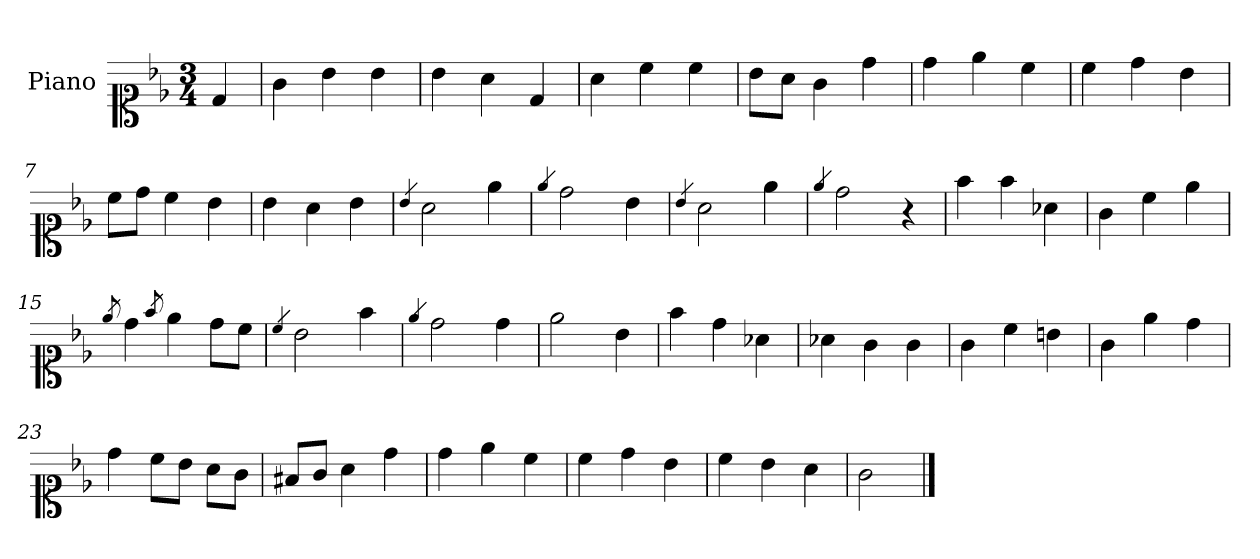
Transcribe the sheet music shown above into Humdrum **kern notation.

**kern
*part1
*staff1
*I"Piano
*I'Pno.
*clefC1
*k[b-e-]
*M3/4
=
4d/
=1
4g\
4b-\
4b-\
=2
4b-\
4a\
4d/
=3
4a\
4cc\
4cc\
=4
8b-\L
8a\J
4g\
4dd\
=5
4dd\
4ee-\
4cc\
=6
4cc\
4dd\
4b-\
=7
8cc\L
8dd\J
4cc\
4b-\
=8
4b-\
4a\
4b-\
=9
4qb-/
2a\
4ee-\
=10
4qee-/
2dd\
4b-\
!!LO:LB:g=z
=11
4qb-/
2a\
4ee-\
=12
4qee-/
2dd\
4r
=13
4ff\
4ff\
4a-X\
=14
4g\
4cc\
4ee-\
=15
8qee-/
4dd\
8qff/
4ee-\
8dd\L
8cc\J
=16
4qcc/
2b-\
4ff\
=17
4qee-/
2dd\
4dd\
=18
2ee-\
4b-\
=19
4ff\
4dd\
4a-X\
=20
4a-X\
4g\
4g\
!!LO:LB:g=z
=21
4g\
4cc\
4bn\
=22
4g\
4ee-\
4dd\
=23
4dd\
8cc\L
8b-\J
8a\L
8g\J
=24
8f#X/L
8g/J
4a\
4dd\
=25
4dd\
4ee-\
4cc\
=26
4cc\
4dd\
4b-\
=27
4cc\
4b-\
4a\
=28
2g\
==
*-
